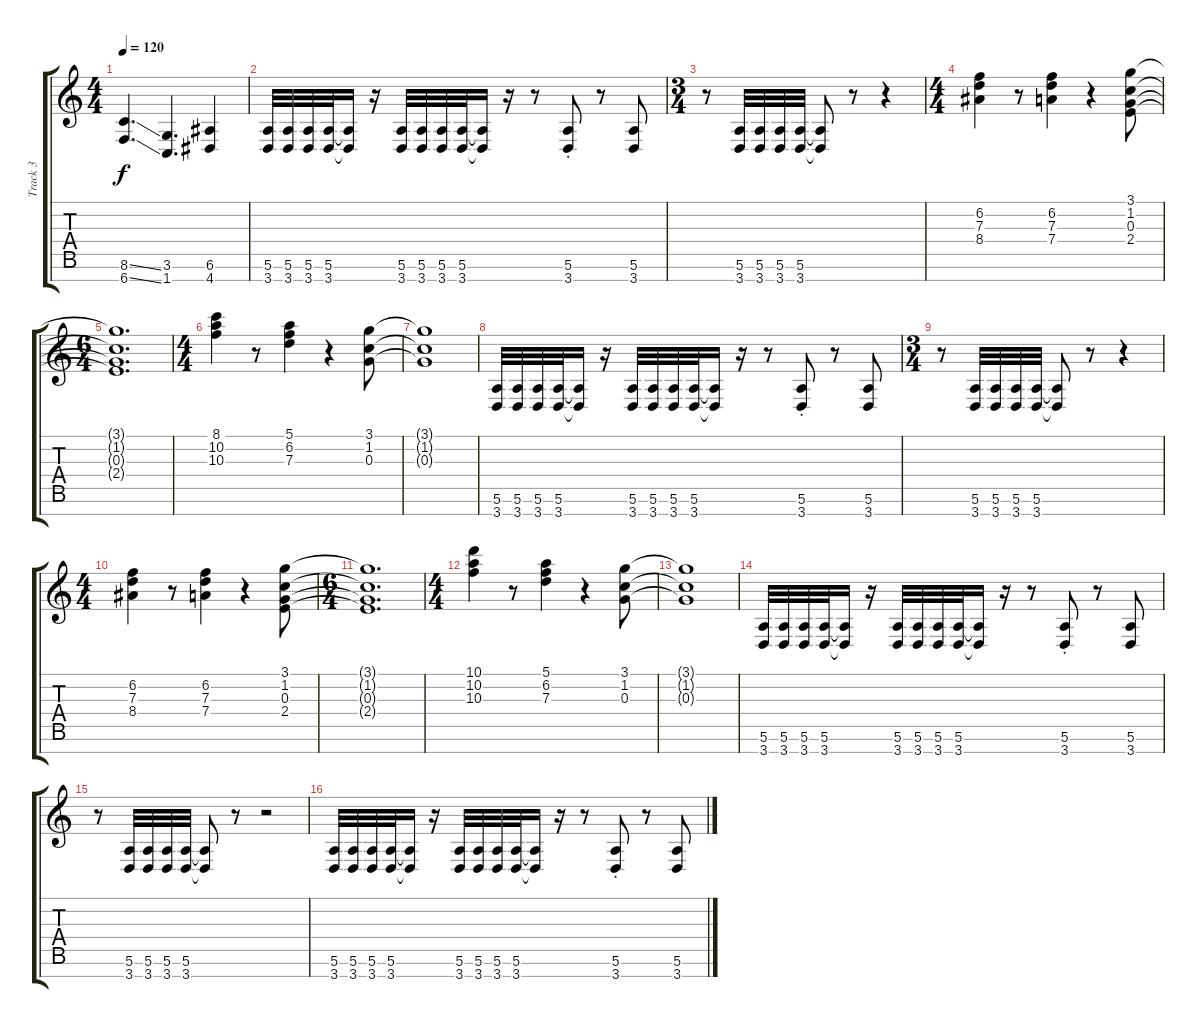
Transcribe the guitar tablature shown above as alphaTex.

\track ("Track 3" "Track 3") {instrument acousticguitarsteel}
\staff {score tabs}
\tuning (E4 B3 G3 D3 A2 E2 B1) {hide}
\ts (4 4)
\tempo 120
\clef g2
\ks c
(8.6{ss} 6.7{ss}).4{d dy f} (3.6 1.7).4{d} (6.6 4.7).4 |
(5.6 3.7).32{instrument distortionguitar} (5.6 3.7).32 (5.6 3.7).32 (5.6 3.7).32 (5.6{t} 3.7{t}).16 r.16 (5.6 3.7).32 (5.6 3.7).32 (5.6 3.7).32 (5.6 3.7).32 (5.6{t} 3.7{t}).16 r.16 r.8 (5.6{st} 3.7).8 r.8 (5.6 3.7).8 |
\ts (3 4)
r.8 (5.6 3.7).32 (5.6 3.7).32 (5.6 3.7).32 (5.6 3.7).32 (5.6{t} 3.7{t}).8 r.8 r.4 |
\ts (4 4)
(6.2 7.3 8.4).4{instrument electricguitarjazz} r.8 (6.2 7.3 7.4).4 r.4 (3.1 1.2 0.3 2.4).8 |
\ts (6 4)
(3.1{t} 1.2{t} 0.3{t} 2.4{t}).1{d} |
\ts (4 4)
(8.1 10.2 10.3).4 r.8 (5.1 6.2 7.3).4 r.4 (3.1 1.2 0.3).8 |
(3.1{t} 1.2{t} 0.3{t}).1 |
(5.6 3.7).32{instrument distortionguitar} (5.6 3.7).32 (5.6 3.7).32 (5.6 3.7).32 (5.6{t} 3.7{t}).16 r.16 (5.6 3.7).32 (5.6 3.7).32 (5.6 3.7).32 (5.6 3.7).32 (5.6{t} 3.7{t}).16 r.16 r.8 (5.6{st} 3.7).8 r.8 (5.6 3.7).8 |
\ts (3 4)
r.8 (5.6 3.7).32 (5.6 3.7).32 (5.6 3.7).32 (5.6 3.7).32 (5.6{t} 3.7{t}).8 r.8 r.4 |
\ts (4 4)
(6.2 7.3 8.4).4{instrument electricguitarjazz} r.8 (6.2 7.3 7.4).4 r.4 (3.1 1.2 0.3 2.4).8 |
\ts (6 4)
(3.1{t} 1.2{t} 0.3{t} 2.4{t}).1{d} |
\ts (4 4)
(10.1 10.2 10.3).4 r.8 (5.1 6.2 7.3).4 r.4 (3.1 1.2 0.3).8 |
(3.1{t} 1.2{t} 0.3{t}).1 |
(5.6 3.7).32{instrument distortionguitar} (5.6 3.7).32 (5.6 3.7).32 (5.6 3.7).32 (5.6{t} 3.7{t}).16 r.16 (5.6 3.7).32 (5.6 3.7).32 (5.6 3.7).32 (5.6 3.7).32 (5.6{t} 3.7{t}).16 r.16 r.8 (5.6{st} 3.7).8 r.8 (5.6 3.7).8 |
r.8 (5.6 3.7).32 (5.6 3.7).32 (5.6 3.7).32 (5.6 3.7).32 (5.6{t} 3.7{t}).8 r.8 r.2 |
(5.6 3.7).32 (5.6 3.7).32 (5.6 3.7).32 (5.6 3.7).32 (5.6{t} 3.7{t}).16 r.16 (5.6 3.7).32 (5.6 3.7).32 (5.6 3.7).32 (5.6 3.7).32 (5.6{t} 3.7{t}).16 r.16 r.8 (5.6{st} 3.7).8 r.8 (5.6 3.7).8
